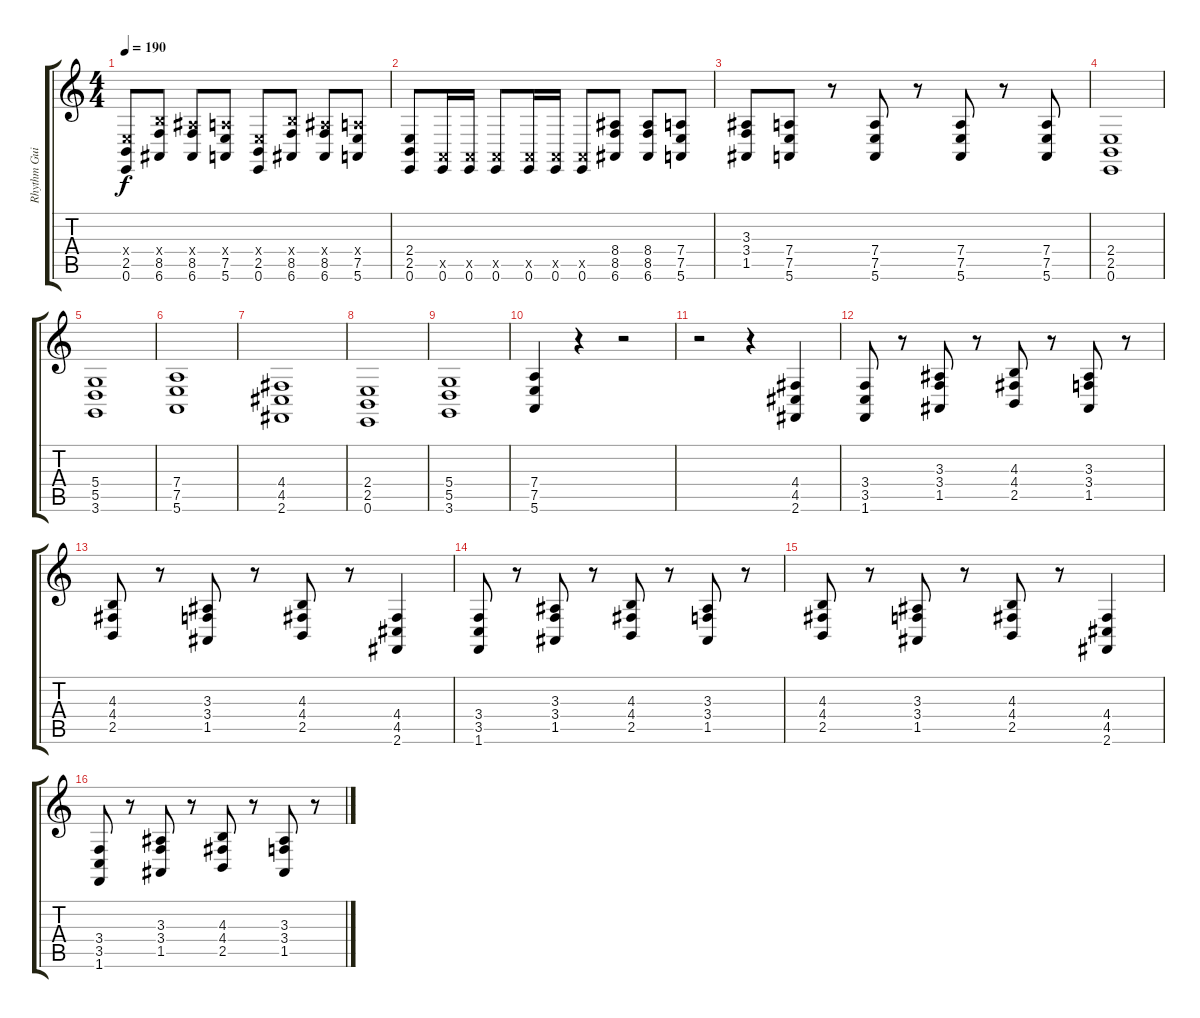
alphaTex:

\track ("Rhythm Guitar 2" "Rhythm Gui") {mute instrument lead1square}
\staff {score tabs}
\tuning (E4 B3 G3 D3 A2 E2) {hide}
\ts (4 4)
\tempo 190
\clef g2
\ks c
(2.4{x} 2.5 0.6).8{dy f} (9.4{x} 8.5 6.6).8 (8.4{x} 8.5 6.6).8 (7.4{x} 7.5 5.6).8 (2.4{x} 2.5 0.6).8 (9.4{x} 8.5 6.6).8 (8.4{x} 8.5 6.6).8 (7.4{x} 7.5 5.6).8 |
(2.4 2.5 0.6).8 (0.5{x} 0.6).16 (0.5{x} 0.6).16 (0.5{x} 0.6).8 (0.5{x} 0.6).16 (0.5{x} 0.6).16 (0.5{x} 0.6).8 (8.4 8.5 6.6).8 (8.4 8.5 6.6).8 (7.4 7.5 5.6).8 |
(3.3 3.4 1.5).8 (7.4 7.5 5.6).8 r.8 (7.4 7.5 5.6).8 r.8 (7.4 7.5 5.6).8 r.8 (7.4 7.5 5.6).8 |
(2.4 2.5 0.6).1 |
(5.4 5.5 3.6).1 |
(7.4 7.5 5.6).1 |
(4.4 4.5 2.6).1 |
(2.4 2.5 0.6).1 |
(5.4 5.5 3.6).1 |
(7.4 7.5 5.6).4 r.4 r.2 |
r.2 r.4 (4.4 4.5 2.6).4 |
(3.4 3.5 1.6).8 r.8 (3.3 3.4 1.5).8 r.8 (4.3 4.4 2.5).8 r.8 (3.3 3.4 1.5).8 r.8 |
(4.3 4.4 2.5).8 r.8 (3.3 3.4 1.5).8 r.8 (4.3 4.4 2.5).8 r.8 (4.4 4.5 2.6).4 |
(3.4 3.5 1.6).8 r.8 (3.3 3.4 1.5).8 r.8 (4.3 4.4 2.5).8 r.8 (3.3 3.4 1.5).8 r.8 |
(4.3 4.4 2.5).8 r.8 (3.3 3.4 1.5).8 r.8 (4.3 4.4 2.5).8 r.8 (4.4 4.5 2.6).4 |
(3.4 3.5 1.6).8 r.8 (3.3 3.4 1.5).8 r.8 (4.3 4.4 2.5).8 r.8 (3.3 3.4 1.5).8 r.8
